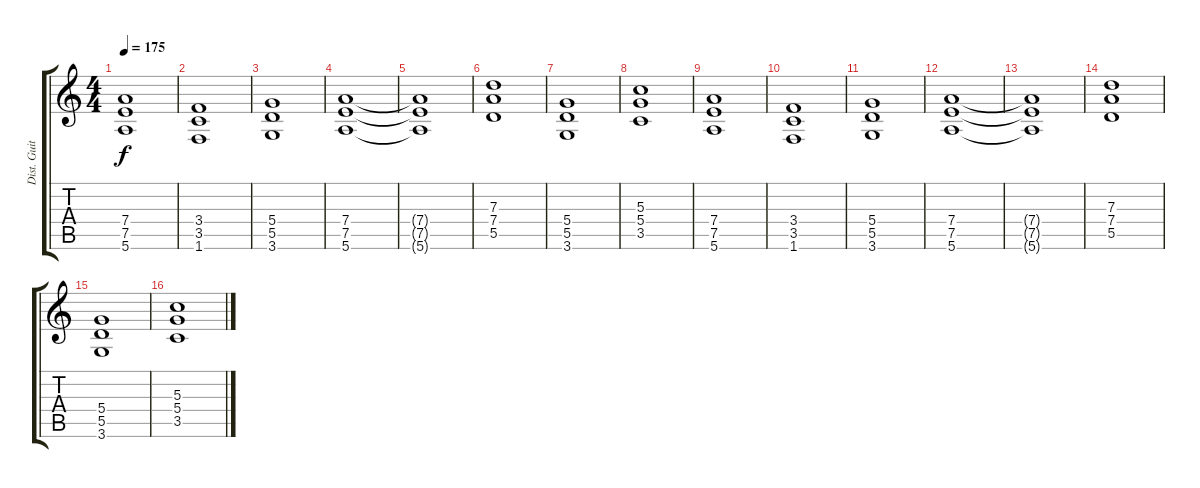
\track ("Dist. Guitar II" "Dist. Guit") {instrument distortionguitar}
\staff {score tabs}
\tuning (E4 B3 G3 D3 A2 E2) {hide}
\ts (4 4)
\tempo 175
\clef g2
\ks c
(7.4 7.5 5.6).1{dy f} |
(3.4 3.5 1.6).1 |
(5.4 5.5 3.6).1 |
(7.4 7.5 5.6).1 |
(7.4{t} 7.5{t} 5.6{t}).1 |
(7.3 7.4 5.5).1 |
(5.4 5.5 3.6).1 |
(5.3 5.4 3.5).1 |
(7.4 7.5 5.6).1 |
(3.4 3.5 1.6).1 |
(5.4 5.5 3.6).1 |
(7.4 7.5 5.6).1 |
(7.4{t} 7.5{t} 5.6{t}).1 |
(7.3 7.4 5.5).1 |
(5.4 5.5 3.6).1 |
(5.3 5.4 3.5).1
